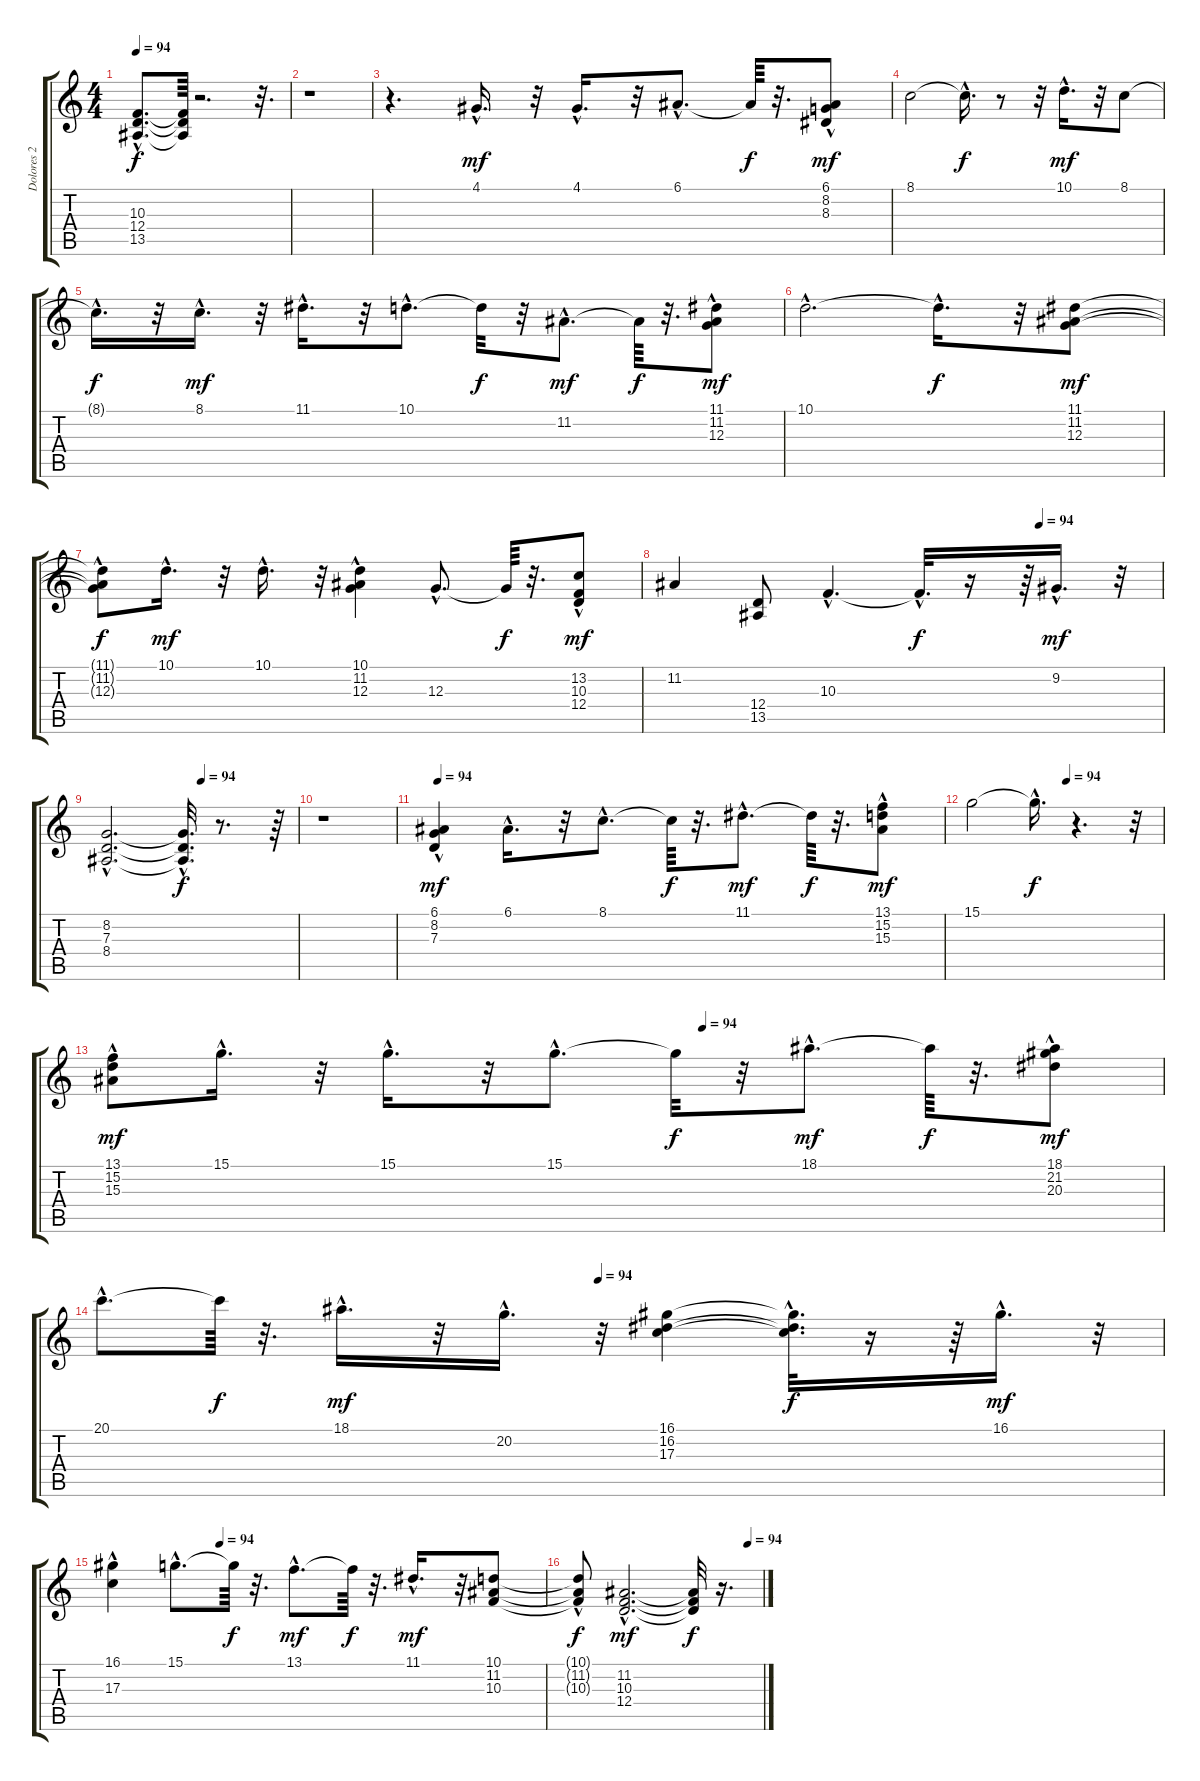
\track ("Dolores 2" "Dolores 2") {instrument pad3polysynth}
\staff {score tabs}
\tuning (E4 B3 G3 D3 A2 E2) {hide}
\ts (4 4)
\tempo 94
\clef g2
\ks c
(10.3{hac t} 12.4{hac t} 13.5{hac t}).8{d dy f} (10.3{t} 12.4{t} 13.5{t}).64 r.2{d} r.32{d} |
r.1 |
r.4{d} 4.1{hac}.16{d dy mf} r.32 4.1{hac}.16{d} r.32 6.1{hac}.8{d} 6.1{t}.64{dy f} r.32{d} (6.1{hac} 8.2 8.3).8{dy mf} |
8.1.2 8.1{hac t}.16{d dy f} r.8 r.32 10.1{hac}.16{d dy mf} r.32 8.1.8 |
8.1{hac t}.16{d dy f} r.32 8.1{hac}.16{d dy mf} r.32 11.1{hac}.16{d} r.32 10.1{hac}.8{d} 10.1{t}.32{dy f} r.32 11.2{hac}.8{d dy mf} 11.2{t}.64{dy f} r.32{d} (11.1{hac} 11.2{hac} 12.3{hac}).8{dy mf} |
10.1{hac}.2{d} 10.1{hac t}.16{d dy f} r.32 (11.1 11.2 12.3).8{dy mf} |
(11.1{hac t} 11.2{t} 12.3{t}).8{dy f} 10.1{hac}.16{d dy mf} r.32 10.1{hac}.16{d} r.32 (10.1{hac} 11.2{hac} 12.3).4 12.3{hac}.8{d} 12.3{t}.64{dy f} r.32{d} (13.2{hac} 10.3{hac} 12.4).8{dy mf} |
\tempo (94 0.75)
11.2.4 (12.4 13.5).8 10.3{hac}.4{d} 10.3{hac t}.32{d dy f} r.16 r.64 9.2{hac}.16{d dy mf} r.32 |
\tempo (94 0.5)
(8.2{hac} 7.3{hac} 8.4{hac}).2{d} (8.2{hac t} 7.3{hac t} 8.4{hac t}).32{d dy f} r.8{d} r.64 |
r.1 |
\tempo 94
(6.1{hac} 8.2 7.3).4{dy mf} 6.1{hac}.16{d} r.32 8.1{hac}.8{d} 8.1{t}.64{dy f} r.32{d} 11.1{hac}.8{d dy mf} 11.1{t}.64{dy f} r.32{d} (13.1{hac} 15.2 15.3).8{dy mf} |
\tempo (94 0.5)
15.1.2 15.1{hac t}.16{d dy f} r.4{d} r.32 |
\tempo (94 0.5625)
(13.1{hac} 15.2{hac} 15.3{hac}).8{dy mf} 15.1{hac}.16{d} r.32 15.1{hac}.16{d} r.32 15.1{hac}.8{d} 15.1{t}.32{dy f} r.32 18.1{hac}.8{d dy mf} 18.1{t}.64{dy f} r.32{d} (18.1{hac} 21.2 20.3).8{dy mf} |
\tempo (94 0.46875)
20.1{hac}.8{d} 20.1{t}.64{dy f} r.32{d} 18.1{hac}.16{d dy mf} r.32 20.2{hac}.16{d} r.32 (16.1 16.2 17.3).4 (16.1{hac t} 16.2{hac t} 17.3{hac t}).32{d dy f} r.16 r.64 16.1{hac}.16{d dy mf} r.32 |
\tempo (94 0.25)
(16.1{hac} 17.3{hac}).4 15.1{hac}.8{d} 15.1{t}.64{dy f} r.32{d} 13.1{hac}.8{d dy mf} 13.1{t}.64{dy f} r.32{d} 11.1{hac}.16{d dy mf} r.32 (10.1 11.2 10.3).8 |
\tempo (94 0.921875)
(10.1{hac t} 11.2{hac t} 10.3{t}).8{dy f} (11.2{hac} 10.3{hac} 12.4{hac}).2{d dy mf} (11.2{t} 10.3{t} 12.4{t}).32{dy f} r.16{d}
